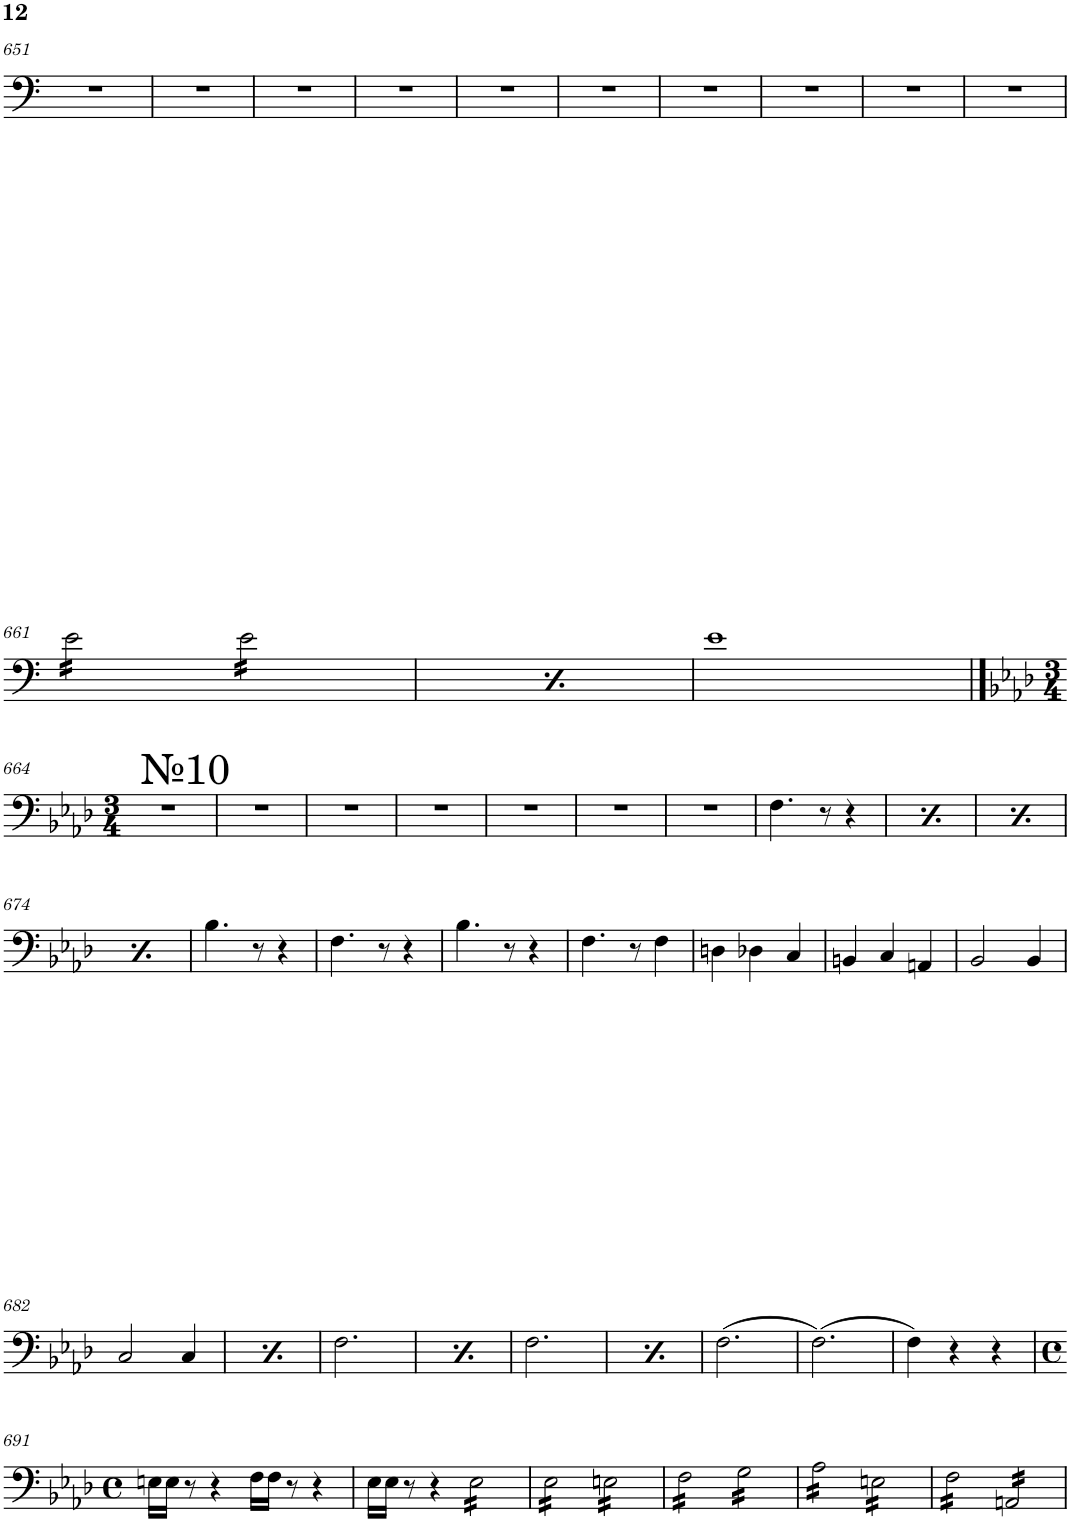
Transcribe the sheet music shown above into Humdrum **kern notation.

**kern
*part1
*staff1
*I"Piano
*I'Pno.
!!LO:PB:g=z
*clefF4
*k[]
*M2/2
*met(c|)
=651
1r
=652
1r
=653
1r
=654
1r
=655
1r
=656
1r
=657
1r
=658
1r
=659
1r
=660
1r
!!LO:LB:g=z
=661
*tremolo
16e\LL
16e\
16e\
16e\
16e\
16e\
16e\
16e\JJ
16e\LL
16e\
16e\
16e\
16e\
16e\
16e\
16e\JJ
=662
16e\LL
16e\
16e\
16e\
16e\
16e\
16e\
16e\JJ
16e\LL
16e\
16e\
16e\
16e\
16e\
16e\
16e\JJ
*Xtremolo
=663
1e
!!LO:LB:g=z
==664
*k[b-e-a-d-]
*M3/4
!LO:TX:a:t=№10
2.r
=665
2.r
=666
2.r
=667
2.r
=668
2.r
=669
2.r
=670
2.r
=671
4.F\
8r
4r
=672
4.F\
8r
4r
=673
4.F\
8r
4r
!!LO:LB:g=z
=674
4.F\
8r
4r
=675
4.B-\
8r
4r
=676
4.F\
8r
4r
=677
4.B-\
8r
4r
=678
4.F\
8r
4F\
=679
4Dn\
4D-X\
4C/
=680
4BBn/
4C/
4AAn/
=681
2BB-/
4BB-/
!!LO:LB:g=z
=682
2C/
4C/
=683
2C/
4C/
=684
2.F\
=685
2.F\
=686
2.F\
=687
2.F\
=688
(2.F\
=689
(2.F\)
=690
4F\)
4r
4r
!!LO:LB:g=z
=691
*M4/4
*met(c)
16En\LL
16E\JJ
8r
4r
16F\LL
16F\JJ
8r
4r
=692
16E-\LL
16E-\JJ
8r
4r
*tremolo
16E-\LL
16E-\
16E-\
16E-\
16E-\
16E-\
16E-\
16E-\JJ
=693
16E-\LL
16E-\
16E-\
16E-\
16E-\
16E-\
16E-\
16E-\JJ
16En\LL
16En\
16En\
16En\
16En\
16En\
16En\
16En\JJ
=694
16F\LL
16F\
16F\
16F\
16F\
16F\
16F\
16F\JJ
16G\LL
16G\
16G\
16G\
16G\
16G\
16G\
16G\JJ
=695
16A-\LL
16A-\
16A-\
16A-\
16A-\
16A-\
16A-\
16A-\JJ
16En\LL
16En\
16En\
16En\
16En\
16En\
16En\
16En\JJ
=696
16F\LL
16F\
16F\
16F\
16F\
16F\
16F\
16F\JJ
16AAn/LL
16AAn/
16AAn/
16AAn/
16AAn/
16AAn/
16AAn/
16AAn/JJ
*Xtremolo
=
*-
